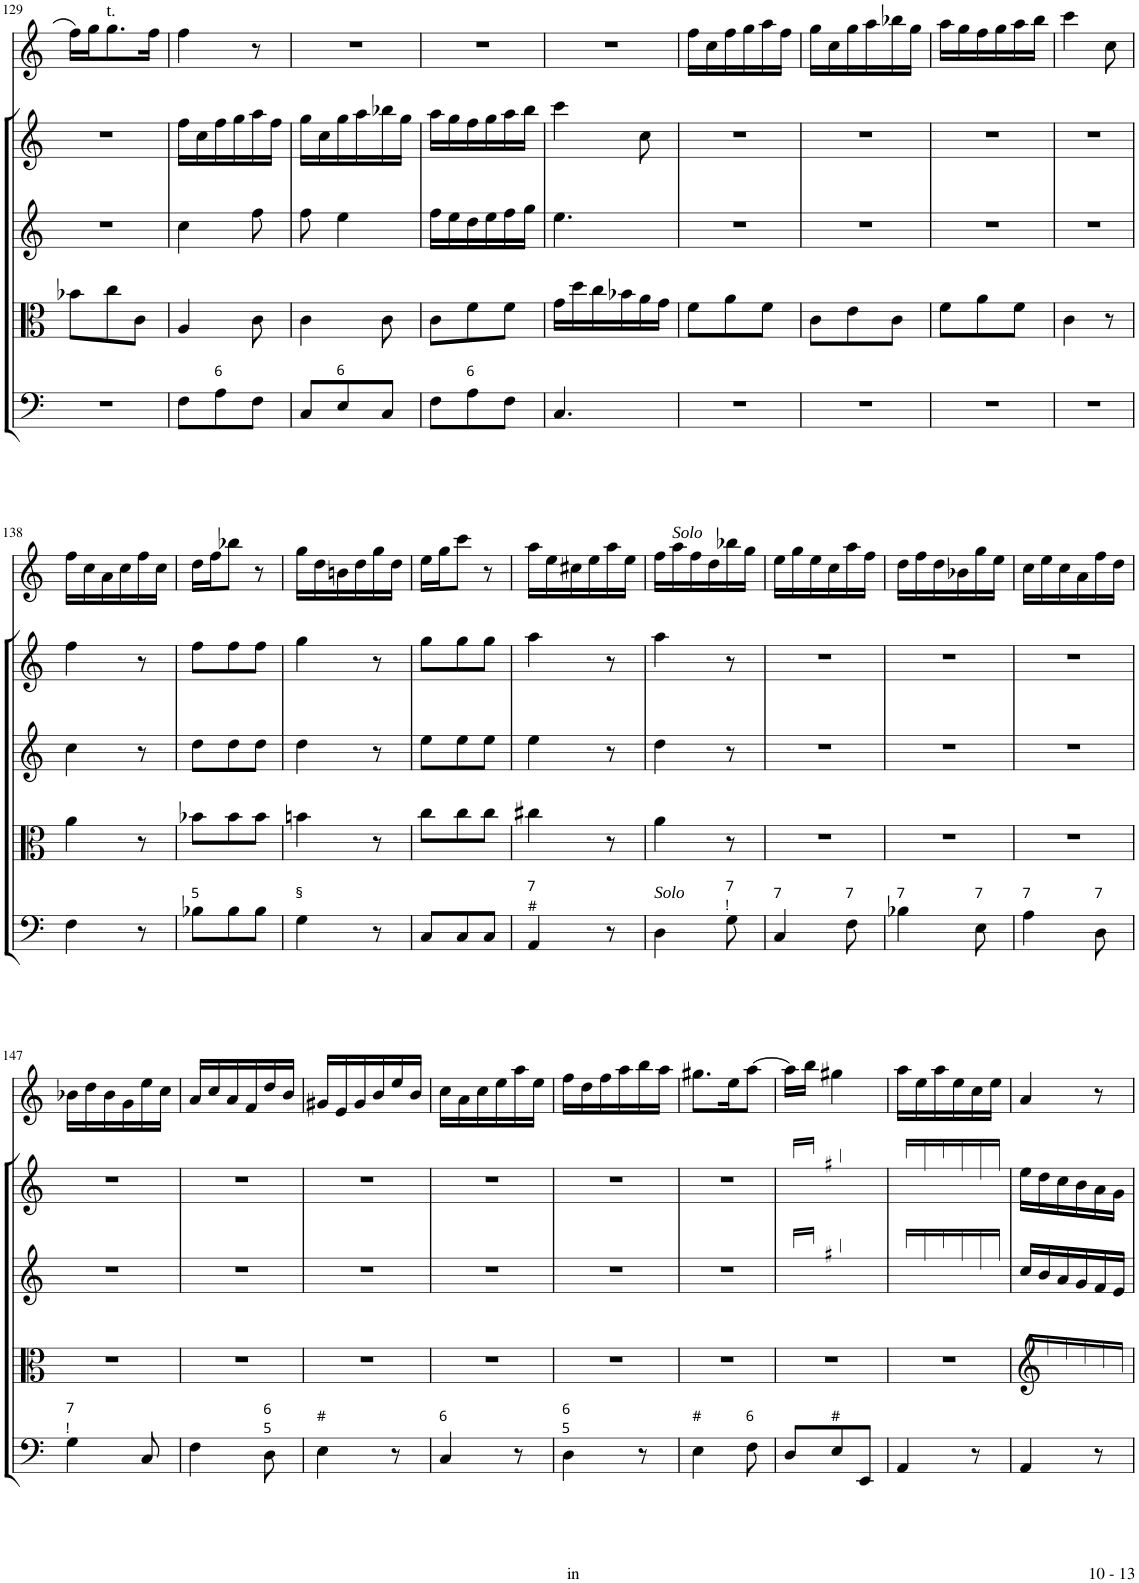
**kern	**kern	**kern	**kern	**kern
*part5	*part4	*part3	*part2	*part1
*staff5	*staff4	*staff3	*staff2	*staff1
*I"Organo  e Violoncello	*I"Alto Viola	*I"Violino Secondo	*I"Violino Primo	*I"Oboe
*I'Vc	*I'Vla	*I'Vln	*I'Vln	*I'Ob
!!LO:PB:g=z
*clefF4	*clefC3	*clefG2	*clefG2	*clefG2
*k[]	*k[]	*k[]	*k[]	*k[]
*M3/8	*M3/8	*M3/8	*M3/8	*M3/8
=129	=129	=129	=129	=129
4.r	8b-X\L	4.r	4.r	16ff\LL
.	.	.	.	16gg\J
!	!	!	!	!LO:TX:a:t=t.
.	8cc\	.	.	8.gg\
.	8c\J	.	.	.
.	.	.	.	16ff\Jk
=130	=130	=130	=130	=130
8F\L	4A/	4cc\	16ff\LL	4ff\
.	.	.	16cc\	.
!LO:TX:a:t=6	!	!	!	!
8A\	.	.	16ff\	.
.	.	.	16gg\	.
8F\J	8c\	8ff\	16aa\	8r
.	.	.	16ff\JJ	.
=131	=131	=131	=131	=131
8C/L	4c\	8ff\	16gg\LL	4.r
.	.	.	16cc\	.
!LO:TX:a:t=6	!	!	!	!
8E/	.	4ee\	16gg\	.
.	.	.	16aa\	.
8C/J	8c\	.	16bb-X\	.
.	.	.	16gg\JJ	.
=132	=132	=132	=132	=132
8F\L	8c\L	16ff\LL	16aa\LL	4.r
.	.	16ee\	16gg\	.
!LO:TX:a:t=6	!	!	!	!
8A\	8f\	16dd\	16ff\	.
.	.	16ee\	16gg\	.
8F\J	8f\J	16ff\	16aa\	.
.	.	16gg\JJ	16bb\JJ	.
=133	=133	=133	=133	=133
4.C/	16g\LL	4.ee\	4ccc\	4.r
.	16dd\	.	.	.
.	16cc\	.	.	.
.	16b-X\	.	.	.
.	16a\	.	8cc\	.
.	16g\JJ	.	.	.
=134	=134	=134	=134	=134
4.r	8f\L	4.r	4.r	16ff\LL
.	.	.	.	16cc\
.	8a\	.	.	16ff\
.	.	.	.	16gg\
.	8f\J	.	.	16aa\
.	.	.	.	16ff\JJ
=135	=135	=135	=135	=135
4.r	8c\L	4.r	4.r	16gg\LL
.	.	.	.	16cc\
.	8e\	.	.	16gg\
.	.	.	.	16aa\
.	8c\J	.	.	16bb-X\
.	.	.	.	16gg\JJ
=136	=136	=136	=136	=136
4.r	8f\L	4.r	4.r	16aa\LL
.	.	.	.	16gg\
.	8a\	.	.	16ff\
.	.	.	.	16gg\
.	8f\J	.	.	16aa\
.	.	.	.	16bb\JJ
=137	=137	=137	=137	=137
4.r	4c\	4.r	4.r	4ccc\
.	8r	.	.	8cc\
!!LO:LB:g=z
=138	=138	=138	=138	=138
4F\	4a\	4cc\	4ff\	16ff\LL
.	.	.	.	16cc\
.	.	.	.	16a\
.	.	.	.	16cc\
8r	8r	8r	8r	16ff\
.	.	.	.	16cc\JJ
=139	=139	=139	=139	=139
!LO:TX:a:t=5	!	!	!	!
8B-X\L	8b-X\L	8dd\L	8ff\L	16dd\LL
.	.	.	.	16ff\J
8B-\	8b-\	8dd\	8ff\	8bb-X\J
8B-\J	8b-\J	8dd\J	8ff\J	8r
=140	=140	=140	=140	=140
!LO:TX:a:t=§	!	!	!	!
4G\	4bn\	4dd\	4gg\	16gg\LL
.	.	.	.	16dd\
.	.	.	.	16bn\
.	.	.	.	16dd\
8r	8r	8r	8r	16gg\
.	.	.	.	16dd\JJ
=141	=141	=141	=141	=141
8C/L	8cc\L	8ee\L	8gg\L	16ee\LL
.	.	.	.	16gg\J
8C/	8cc\	8ee\	8gg\	8ccc\J
8C/J	8cc\J	8ee\J	8gg\J	8r
=142	=142	=142	=142	=142
!LO:TX:a:t=7	!	!	!	!
!LO:TX:a:t=#	!	!	!	!
4AA/	4cc#X\	4ee\	4aa\	16aa\LL
.	.	.	.	16ee\
.	.	.	.	16cc#X\
.	.	.	.	16ee\
8r	8r	8r	8r	16aa\
.	.	.	.	16ee\JJ
=143	=143	=143	=143	=143
!LO:TX:a:i:t=Solo	!	!	!	!
4D\	4a\	4dd\	4aa\	16ff\LL
!	!	!	!	!LO:TX:a:i:t=Solo
.	.	.	.	16aa\
.	.	.	.	16ff\
.	.	.	.	16dd\
!LO:TX:a:t=7	!	!	!	!
!LO:TX:a:t=!	!	!	!	!
8G\	8r	8r	8r	16bb-X\
.	.	.	.	16gg\JJ
=144	=144	=144	=144	=144
!LO:TX:a:t=7	!	!	!	!
4C/	4.r	4.r	4.r	16ee\LL
.	.	.	.	16gg\
.	.	.	.	16ee\
.	.	.	.	16cc\
!LO:TX:a:t=7	!	!	!	!
8F\	.	.	.	16aa\
.	.	.	.	16ff\JJ
=145	=145	=145	=145	=145
!LO:TX:a:t=7	!	!	!	!
4B-X\	4.r	4.r	4.r	16dd\LL
.	.	.	.	16ff\
.	.	.	.	16dd\
.	.	.	.	16b-X\
!LO:TX:a:t=7	!	!	!	!
8E\	.	.	.	16gg\
.	.	.	.	16ee\JJ
=146	=146	=146	=146	=146
!LO:TX:a:t=7	!	!	!	!
4A\	4.r	4.r	4.r	16cc\LL
.	.	.	.	16ee\
.	.	.	.	16cc\
.	.	.	.	16a\
!LO:TX:a:t=7	!	!	!	!
8D\	.	.	.	16ff\
.	.	.	.	16dd\JJ
!!LO:LB:g=z
=147	=147	=147	=147	=147
!LO:TX:a:t=7	!	!	!	!
!LO:TX:a:t=!	!	!	!	!
4G\	4.r	4.r	4.r	16b-X\LL
.	.	.	.	16dd\
.	.	.	.	16b-\
.	.	.	.	16g\
8C/	.	.	.	16ee\
.	.	.	.	16cc\JJ
=148	=148	=148	=148	=148
4F\	4.r	4.r	4.r	16a/LL
.	.	.	.	16cc/
.	.	.	.	16a/
.	.	.	.	16f/
!LO:TX:a:t=6	!	!	!	!
!LO:TX:a:t=5	!	!	!	!
8D\	.	.	.	16dd/
.	.	.	.	16b/JJ
=149	=149	=149	=149	=149
!LO:TX:a:t=#	!	!	!	!
4E\	4.r	4.r	4.r	16g#X/LL
.	.	.	.	16e/
.	.	.	.	16g#/
.	.	.	.	16b/
8r	.	.	.	16ee/
.	.	.	.	16b/JJ
=150	=150	=150	=150	=150
!LO:TX:a:t=6	!	!	!	!
4C/	4.r	4.r	4.r	16cc\LL
.	.	.	.	16a\
.	.	.	.	16cc\
.	.	.	.	16ee\
8r	.	.	.	16aa\
.	.	.	.	16ee\JJ
=151	=151	=151	=151	=151
!LO:TX:a:t=6	!	!	!	!
!LO:TX:a:t=5	!	!	!	!
4D\	4.r	4.r	4.r	16ff\LL
.	.	.	.	16dd\
.	.	.	.	16ff\
.	.	.	.	16aa\
8r	.	.	.	16bb\
.	.	.	.	16aa\JJ
=152	=152	=152	=152	=152
!LO:TX:a:t=#	!	!	!	!
4E\	4.r	4.r	4.r	8.gg#X\L
.	.	.	.	16ee\K
!LO:TX:a:t=6	!	!	!	!
8F\	.	.	.	[8aa\J
=153	=153	=153	=153	=153
8D/L	4.r	16aa!/LL	16aa!/LL	16aa\LL]
.	.	16bb!/JJ	16bb!/JJ	16bb\JJ
!LO:TX:a:t=#	!	!	!	!
8E/	.	4gg#X!/	4gg#X!/	4gg#X\
8EE/J	.	.	.	.
=154	=154	=154	=154	=154
4AA/	4.r	16aa!/LL	16aa!/LL	16aa\LL
.	.	16ee!/	16ee!/	16ee\
.	.	16aa!/	16aa!/	16aa\
.	.	16ee!/	16ee!/	16ee\
8r	.	16cc!/	16cc!/	16cc\
.	.	16ee!/JJ	16ee!/JJ	16ee\JJ
=155	=155	=155	=155	=155
4AA/	16ee!/LL	16cc/LL	16ee\LL	4a/
.	16dd!/	16b/	16dd\	.
.	16cc!/	16a/	16cc\	.
.	16b!/	16g/	16b\	.
8r	16a!/	16f/	16a\	8r
.	16g!/JJ	16e/JJ	16g\JJ	.
=	=	=	=	=
*-	*-	*-	*-	*-
